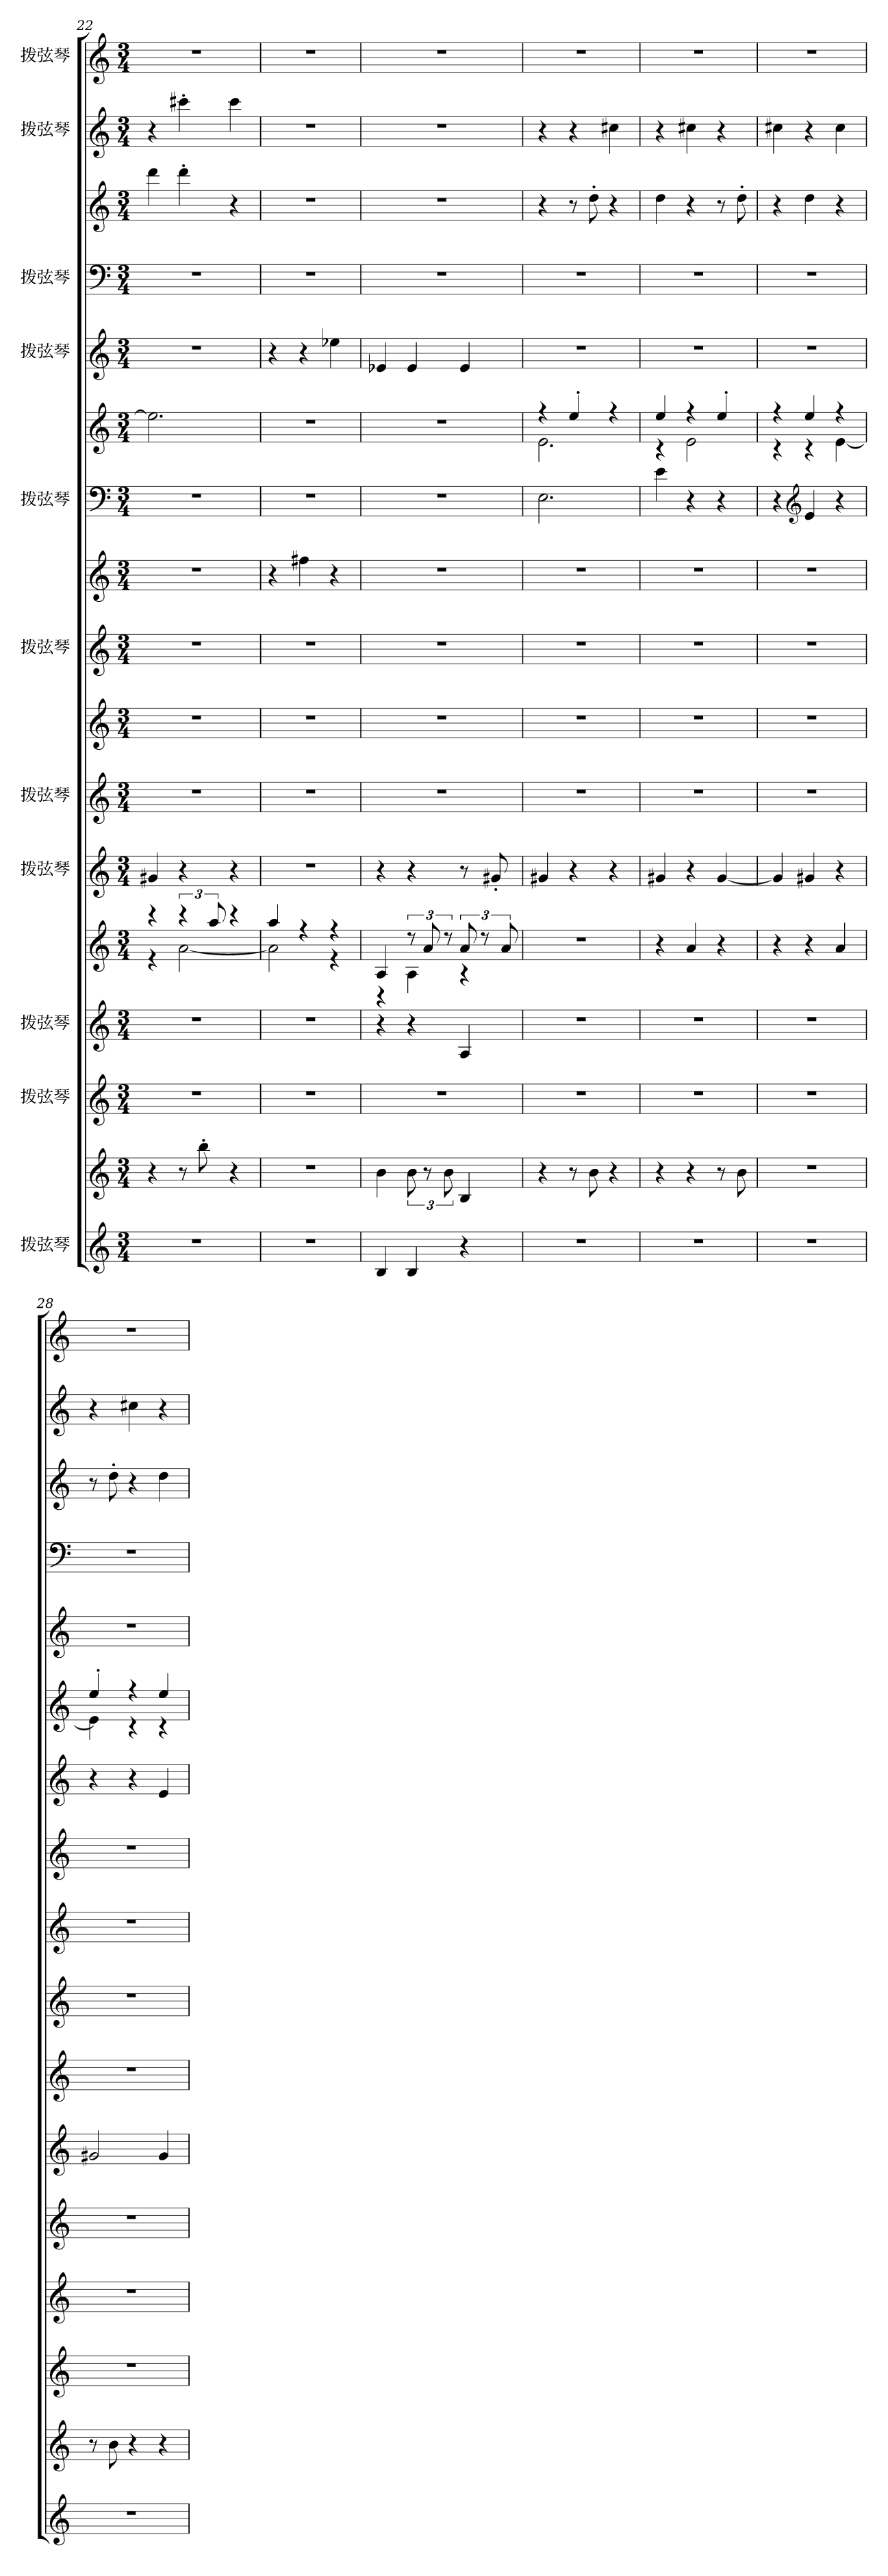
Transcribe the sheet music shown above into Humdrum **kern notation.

**kern	**kern	**kern	**kern	**kern	**kern	**kern	**kern	**kern	**kern	**kern	**kern	**kern	**kern	**kern	**kern	**kern
*part11	*part11	*part10	*part9	*part9	*part8	*part7	*part7	*part6	*part6	*part5	*part5	*part4	*part3	*part3	*part2	*part1
*staff17	*staff16	*staff15	*staff14	*staff13	*staff12	*staff11	*staff10	*staff9	*staff8	*staff7	*staff6	*staff5	*staff4	*staff3	*staff2	*staff1
*I"拨弦琴	*	*I"拨弦琴	*I"拨弦琴	*	*I"拨弦琴	*I"拨弦琴	*	*I"拨弦琴	*	*I"拨弦琴	*	*I"拨弦琴	*I"拨弦琴	*	*I"拨弦琴	*I"拨弦琴
*clefG2	*clefG2	*clefG2	*clefG2	*clefG2	*clefG2	*clefG2	*clefG2	*clefG2	*clefG2	*clefF4	*clefG2	*clefG2	*clefF4	*clefG2	*clefG2	*clefG2
*k[]	*k[]	*k[]	*k[]	*k[]	*k[]	*k[]	*k[]	*k[]	*k[]	*k[]	*k[]	*k[]	*k[]	*k[]	*k[]	*k[]
*M3/4	*M3/4	*M3/4	*M3/4	*M3/4	*M3/4	*M3/4	*M3/4	*M3/4	*M3/4	*M3/4	*M3/4	*M3/4	*M3/4	*M3/4	*M3/4	*M3/4
=22	=22	=22	=22	=22	=22	=22	=22	=22	=22	=22	=22	=22	=22	=22	=22	=22
*	*	*	*	*^	*	*	*	*	*	*	*	*	*	*	*	*
2.r	4r	2.r	2.r	4r	4r	4g#X/	2.r	2.r	2.r	2.r	2.r	2.ee\]	2.r	2.r	4ddd\	4r	2.r
.	8r	.	.	6r	[2a\	4r	.	.	.	.	.	.	.	.	4ddd'\	4ccc#X'\	.
.	8bb'\	.	.	.	.	.	.	.	.	.	.	.	.	.	.	.	.
.	.	.	.	12aa/	.	.	.	.	.	.	.	.	.	.	.	.	.
.	4r	.	.	4r	.	4r	.	.	.	.	.	.	.	.	4r	4ccc#\	.
=23	=23	=23	=23	=23	=23	=23	=23	=23	=23	=23	=23	=23	=23	=23	=23	=23	=23
2.r	2.r	2.r	2.r	4aa/	2a\]	2.r	2.r	2.r	2.r	4r	2.r	2.r	4r	2.r	2.r	2.r	2.r
.	.	.	.	4r	.	.	.	.	.	4ff#X\	.	.	4r	.	.	.	.
.	.	.	.	4r	4r	.	.	.	.	4r	.	.	4ee-X\	.	.	.	.
=24	=24	=24	=24	=24	=24	=24	=24	=24	=24	=24	=24	=24	=24	=24	=24	=24	=24
4B/	4b\	2.r	4r	4A/	4r	4r	2.r	2.r	2.r	2.r	2.r	2.r	4e-X/	2.r	2.r	2.r	2.r
4B/	12b\	.	4r	12r	4A\	4r	.	.	.	.	.	.	4e-/	.	.	.	.
.	12r	.	.	12a/	.	.	.	.	.	.	.	.	.	.	.	.	.
.	12b\	.	.	12r	.	.	.	.	.	.	.	.	.	.	.	.	.
4r	4B/	.	4A/	12a/	4r	8r	.	.	.	.	.	.	4e-/	.	.	.	.
.	.	.	.	12r	.	.	.	.	.	.	.	.	.	.	.	.	.
.	.	.	.	.	.	8g#X'/	.	.	.	.	.	.	.	.	.	.	.
.	.	.	.	12a/	.	.	.	.	.	.	.	.	.	.	.	.	.
*	*	*	*	*v	*v	*	*	*	*	*	*	*	*	*	*	*	*
=25	=25	=25	=25	=25	=25	=25	=25	=25	=25	=25	=25	=25	=25	=25	=25	=25
*	*	*	*	*	*	*	*	*	*	*	*^	*	*	*	*	*
2.r	4r	2.r	2.r	2.r	4g#X/	2.r	2.r	2.r	2.r	2.E\	4r	2.e\	2.r	2.r	4r	4r	2.r
.	8r	.	.	.	4r	.	.	.	.	.	4ee'/	.	.	.	8r	4r	.
.	8b\	.	.	.	.	.	.	.	.	.	.	.	.	.	8dd'\	.	.
.	4r	.	.	.	4r	.	.	.	.	.	4r	.	.	.	4r	4cc#X\	.
=26	=26	=26	=26	=26	=26	=26	=26	=26	=26	=26	=26	=26	=26	=26	=26	=26	=26
2.r	4r	2.r	2.r	4r	4g#X/	2.r	2.r	2.r	2.r	4e\	4ee/	4r	2.r	2.r	4dd\	4r	2.r
.	4r	.	.	4a/	4r	.	.	.	.	4r	4r	2e\	.	.	4r	4cc#X\	.
.	8r	.	.	4r	[4g#/	.	.	.	.	4r	4ee'/	.	.	.	8r	4r	.
.	8b\	.	.	.	.	.	.	.	.	.	.	.	.	.	8dd'\	.	.
!!LO:PB:g=z
=27	=27	=27	=27	=27	=27	=27	=27	=27	=27	=27	=27	=27	=27	=27	=27	=27	=27
2.r	2.r	2.r	2.r	4r	4g#/]	2.r	2.r	2.r	2.r	4r	4r	4r	2.r	2.r	4r	4cc#X\	2.r
*	*	*	*	*	*	*	*	*	*	*clefG2	*	*	*	*	*	*	*
.	.	.	.	4r	4g#X/	.	.	.	.	4e/	4ee/	4r	.	.	4dd\	4r	.
.	.	.	.	4a/	4r	.	.	.	.	4r	4r	[4e\	.	.	4r	4cc#\	.
=28	=28	=28	=28	=28	=28	=28	=28	=28	=28	=28	=28	=28	=28	=28	=28	=28	=28
2.r	8r	2.r	2.r	2.r	2g#X/	2.r	2.r	2.r	2.r	4r	4ee'/	4e\]	2.r	2.r	8r	4r	2.r
.	8b\	.	.	.	.	.	.	.	.	.	.	.	.	.	8dd'\	.	.
.	4r	.	.	.	.	.	.	.	.	4r	4r	4r	.	.	4r	4cc#X\	.
.	4r	.	.	.	4g#/	.	.	.	.	4e/	4ee/	4r	.	.	4dd\	4r	.
*	*	*	*	*	*	*	*	*	*	*	*v	*v	*	*	*	*	*
=	=	=	=	=	=	=	=	=	=	=	=	=	=	=	=	=
*-	*-	*-	*-	*-	*-	*-	*-	*-	*-	*-	*-	*-	*-	*-	*-	*-
